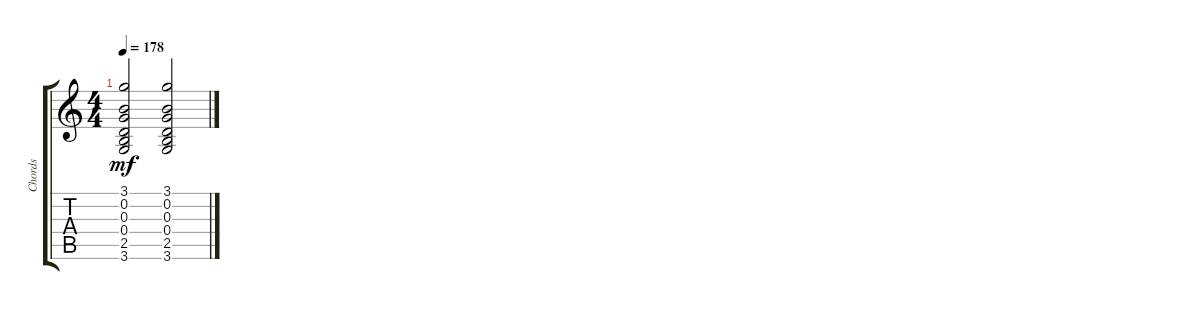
\track ("Chords" "Chords") {instrument acousticguitarnylon}
\staff {score tabs}
\tuning (E4 B3 G3 D3 A2 E2) {hide}
\ts (4 4)
\tempo 178
\clef g2
\ks c
(3.1 0.2 0.3 0.4 2.5 3.6).2{dy mf} (3.1 0.2 0.3 0.4 2.5 3.6).2
